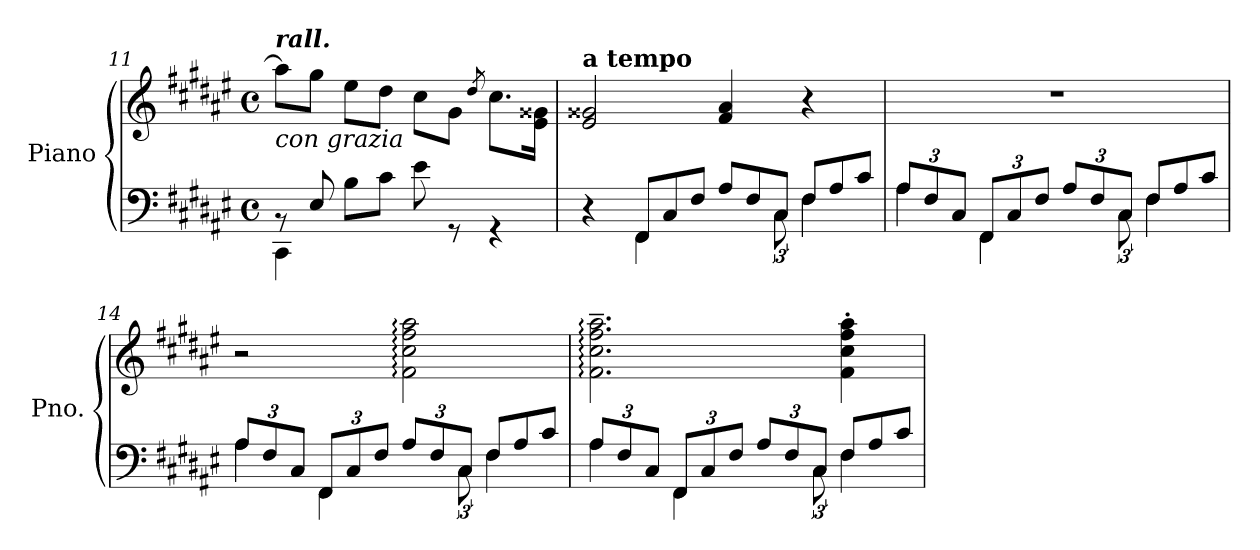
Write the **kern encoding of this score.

**kern	**kern
*part1	*part1
*staff2	*staff1
*I"Piano	*
*I'Pno.	*
!!LO:LB:g=z
*clefF4	*clefG2
*k[f#c#g#d#a#e#]	*k[f#c#g#d#a#e#]
*M4/4	*M4/4
*met(c)	*met(c)
*MM50	*MM50
=11	=11
*^	*
!	!	!LO:TX:a:Bi:t=rall.
!	!	!LO:TX:b:i:t=con grazia
8rBB	4CC#\	8aa#\L]
*	*	*MM80
8E#/	.	8gg#\J
8B\L	4ryy	8ee#\L
*	*	*MM90
8c#\J	.	8dd#\J
*	*	*MM100
8e#\	2ryy	8cc#\L
*	*	*MM50
8rGG	.	8g#\J
.	.	8qdd#/
4rGG	.	8.cc#\L
.	.	16e#\ 16g##X\Jk
=12	=12	=12
!	!	!LO:TX:a:B:t=a tempo
4r	4ryy	2e#/ 2g##X/
*Xtuplet	*	*
12FF#/L	4FF#\	.
12C#/	.	.
12F#/J	.	.
*	*tuplet	*
*	*	*MM130
12A#/L	12ryy	4f#/ 4a#/
12F#/	12ryy	.
12C#/J	12C#\	.
*Xtuplet	*	*
12F#/L	4F#\	4r
12A#/	.	.
12c#/J	.	.
=13	=13	=13
*	*	*MM150
12A#/L	4A#\	1r
12F#/	.	.
12C#/J	.	.
12FF#/L	4FF#\	.
12C#/	.	.
12F#/J	.	.
*	*tuplet	*
12A#/L	12ryy	.
12F#/	12ryy	.
12C#/J	12C#\	.
*Xtuplet	*	*
12F#/L	4F#\	.
12A#/	.	.
12c#/J	.	.
=14	=14	=14
12A#/L	4A#\	2r
12F#/	.	.
12C#/J	.	.
12FF#/L	4FF#\	.
12C#/	.	.
12F#/J	.	.
*	*tuplet	*
12A#/L	12ryy	2f#\: 2cc#\: 2ff#\: 2aa#\:
12F#/	12ryy	.
12C#/J	12C#\	.
*Xtuplet	*	*
12F#/L	4F#\	.
12A#/	.	.
12c#/J	.	.
!!LO:LB:g=z
=15	=15	=15
12A#/L	4A#\	2.f#\:~ 2.cc#\:~ 2.ff#\:~ 2.aa#\:~
12F#/	.	.
12C#/J	.	.
12FF#/L	4FF#\	.
12C#/	.	.
12F#/J	.	.
*	*tuplet	*
12A#/L	12ryy	.
12F#/	12ryy	.
12C#/J	12C#\	.
*Xtuplet	*	*
12F#/L	4F#\	4f#\' 4cc#\' 4ff#\' 4aa#\'
12A#/	.	.
12c#/J	.	.
*v	*v	*
=	=
*-	*-
